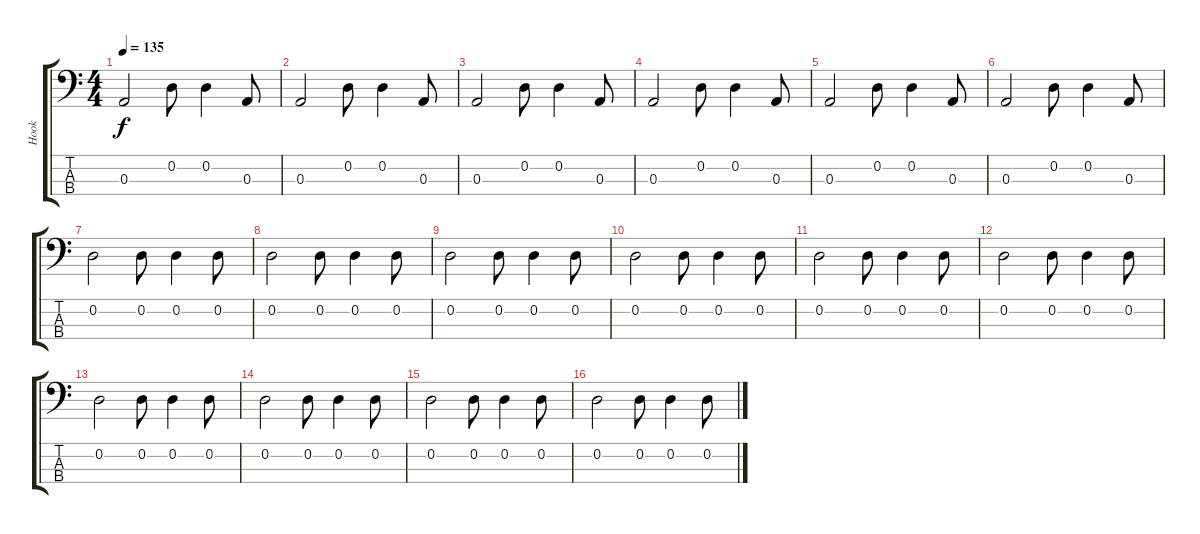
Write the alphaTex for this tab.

\track ("Hook" "Hook") {instrument electricbasspick}
\staff {score tabs}
\tuning (G2 D2 A1 E1) {hide}
\ts (4 4)
\tempo 135
\clef f4
\ks c
0.3.2{dy f} 0.2.8 0.2.4 0.3.8 |
0.3.2 0.2.8 0.2.4 0.3.8 |
0.3.2 0.2.8 0.2.4 0.3.8 |
0.3.2 0.2.8 0.2.4 0.3.8 |
0.3.2 0.2.8 0.2.4 0.3.8 |
0.3.2 0.2.8 0.2.4 0.3.8 |
0.2.2 0.2.8 0.2.4 0.2.8 |
0.2.2 0.2.8 0.2.4 0.2.8 |
0.2.2 0.2.8 0.2.4 0.2.8 |
0.2.2 0.2.8 0.2.4 0.2.8 |
0.2.2 0.2.8 0.2.4 0.2.8 |
0.2.2 0.2.8 0.2.4 0.2.8 |
0.2.2 0.2.8 0.2.4 0.2.8 |
0.2.2 0.2.8 0.2.4 0.2.8 |
0.2.2 0.2.8 0.2.4 0.2.8 |
0.2.2 0.2.8 0.2.4 0.2.8
